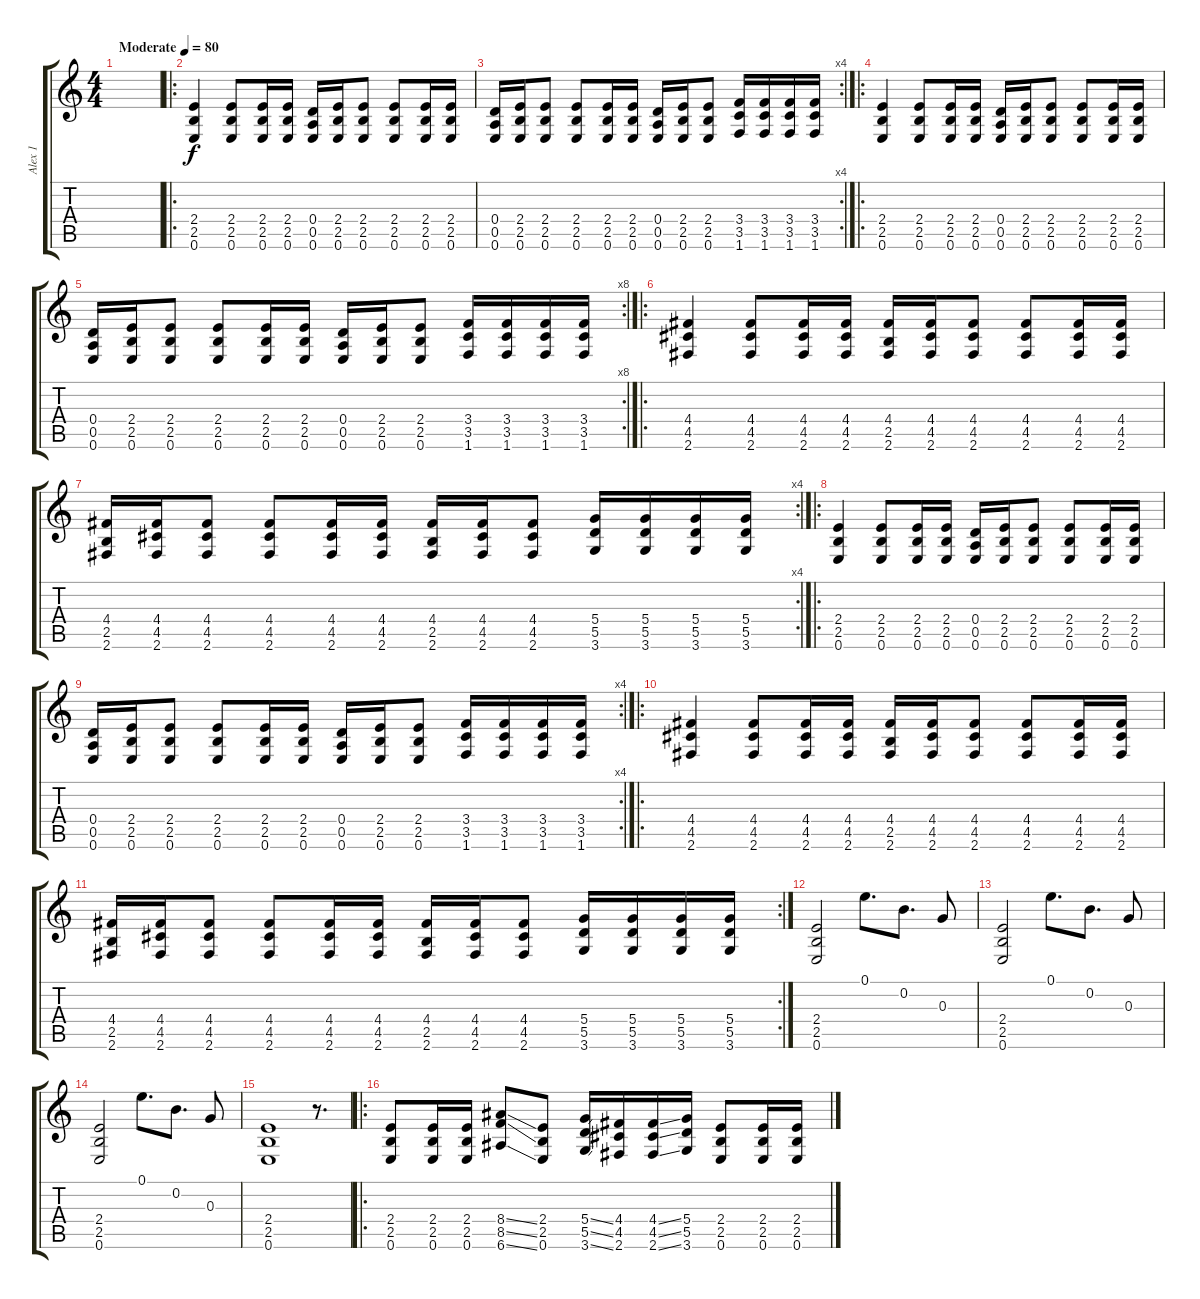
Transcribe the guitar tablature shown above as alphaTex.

\track ("Alex 1" "Alex 1") {instrument distortionguitar}
\staff {score tabs}
\tuning (E4 B3 G3 D3 A2 E2) {hide}
\ts (4 4)
\tempo (80 "Moderate")
\clef g2
\ks c
|
\ro
(2.4 2.5 0.6).4 (2.4 2.5 0.6).8 (2.4 2.5 0.6).16 (2.4 2.5 0.6).16 (0.4 0.5 0.6).16 (2.4 2.5 0.6).16 (2.4 2.5 0.6).8 (2.4 2.5 0.6).8 (2.4 2.5 0.6).16 (2.4 2.5 0.6).16 |
\rc 4
(0.4 0.5 0.6).16 (2.4 2.5 0.6).16 (2.4 2.5 0.6).8 (2.4 2.5 0.6).8 (2.4 2.5 0.6).16 (2.4 2.5 0.6).16 (0.4 0.5 0.6).16 (2.4 2.5 0.6).16 (2.4 2.5 0.6).8 (3.4 3.5 1.6).16 (3.4 3.5 1.6).16 (3.4 3.5 1.6).16 (3.4 3.5 1.6).16 |
\ro
(2.4 2.5 0.6).4 (2.4 2.5 0.6).8 (2.4 2.5 0.6).16 (2.4 2.5 0.6).16 (0.4 0.5 0.6).16 (2.4 2.5 0.6).16 (2.4 2.5 0.6).8 (2.4 2.5 0.6).8 (2.4 2.5 0.6).16 (2.4 2.5 0.6).16 |
\rc 8
(0.4 0.5 0.6).16 (2.4 2.5 0.6).16 (2.4 2.5 0.6).8 (2.4 2.5 0.6).8 (2.4 2.5 0.6).16 (2.4 2.5 0.6).16 (0.4 0.5 0.6).16 (2.4 2.5 0.6).16 (2.4 2.5 0.6).8 (3.4 3.5 1.6).16 (3.4 3.5 1.6).16 (3.4 3.5 1.6).16 (3.4 3.5 1.6).16 |
\ro
(4.4 4.5 2.6).4 (4.4 4.5 2.6).8 (4.4 4.5 2.6).16 (4.4 4.5 2.6).16 (4.4 2.5 2.6).16 (4.4 4.5 2.6).16 (4.4 4.5 2.6).8 (4.4 4.5 2.6).8 (4.4 4.5 2.6).16 (4.4 4.5 2.6).16 |
\rc 4
(4.4 2.5 2.6).16 (4.4 4.5 2.6).16 (4.4 4.5 2.6).8 (4.4 4.5 2.6).8 (4.4 4.5 2.6).16 (4.4 4.5 2.6).16 (4.4 2.5 2.6).16 (4.4 4.5 2.6).16 (4.4 4.5 2.6).8 (5.4 5.5 3.6).16 (5.4 5.5 3.6).16 (5.4 5.5 3.6).16 (5.4 5.5 3.6).16 |
\ro
(2.4 2.5 0.6).4 (2.4 2.5 0.6).8 (2.4 2.5 0.6).16 (2.4 2.5 0.6).16 (0.4 0.5 0.6).16 (2.4 2.5 0.6).16 (2.4 2.5 0.6).8 (2.4 2.5 0.6).8 (2.4 2.5 0.6).16 (2.4 2.5 0.6).16 |
\rc 4
(0.4 0.5 0.6).16 (2.4 2.5 0.6).16 (2.4 2.5 0.6).8 (2.4 2.5 0.6).8 (2.4 2.5 0.6).16 (2.4 2.5 0.6).16 (0.4 0.5 0.6).16 (2.4 2.5 0.6).16 (2.4 2.5 0.6).8 (3.4 3.5 1.6).16 (3.4 3.5 1.6).16 (3.4 3.5 1.6).16 (3.4 3.5 1.6).16 |
\ro
(4.4 4.5 2.6).4 (4.4 4.5 2.6).8 (4.4 4.5 2.6).16 (4.4 4.5 2.6).16 (4.4 2.5 2.6).16 (4.4 4.5 2.6).16 (4.4 4.5 2.6).8 (4.4 4.5 2.6).8 (4.4 4.5 2.6).16 (4.4 4.5 2.6).16 |
\rc 2
(4.4 2.5 2.6).16 (4.4 4.5 2.6).16 (4.4 4.5 2.6).8 (4.4 4.5 2.6).8 (4.4 4.5 2.6).16 (4.4 4.5 2.6).16 (4.4 2.5 2.6).16 (4.4 4.5 2.6).16 (4.4 4.5 2.6).8 (5.4 5.5 3.6).16 (5.4 5.5 3.6).16 (5.4 5.5 3.6).16 (5.4 5.5 3.6).16 |
(2.4 2.5 0.6).2 0.1.8{d} 0.2.8{d} 0.3.8 |
(2.4 2.5 0.6).2 0.1.8{d} 0.2.8{d} 0.3.8 |
(2.4 2.5 0.6).2 0.1.8{d} 0.2.8{d} 0.3.8 |
(2.4 2.5 0.6).1 r.8{d} |
\ro
(2.4 2.5 0.6).8 (2.4 2.5 0.6).16 (2.4 2.5 0.6).16 (8.4{ss} 8.5{ss} 6.6{ss}).8 (2.4 2.5 0.6).8 (5.4{ss} 5.5{ss} 3.6{ss}).16 (4.4 4.5 2.6).16 (4.4{ss} 4.5{ss} 2.6{ss}).16 (5.4 5.5 3.6).16 (2.4 2.5 0.6).8 (2.4 2.5 0.6).16 (2.4 2.5 0.6).16
